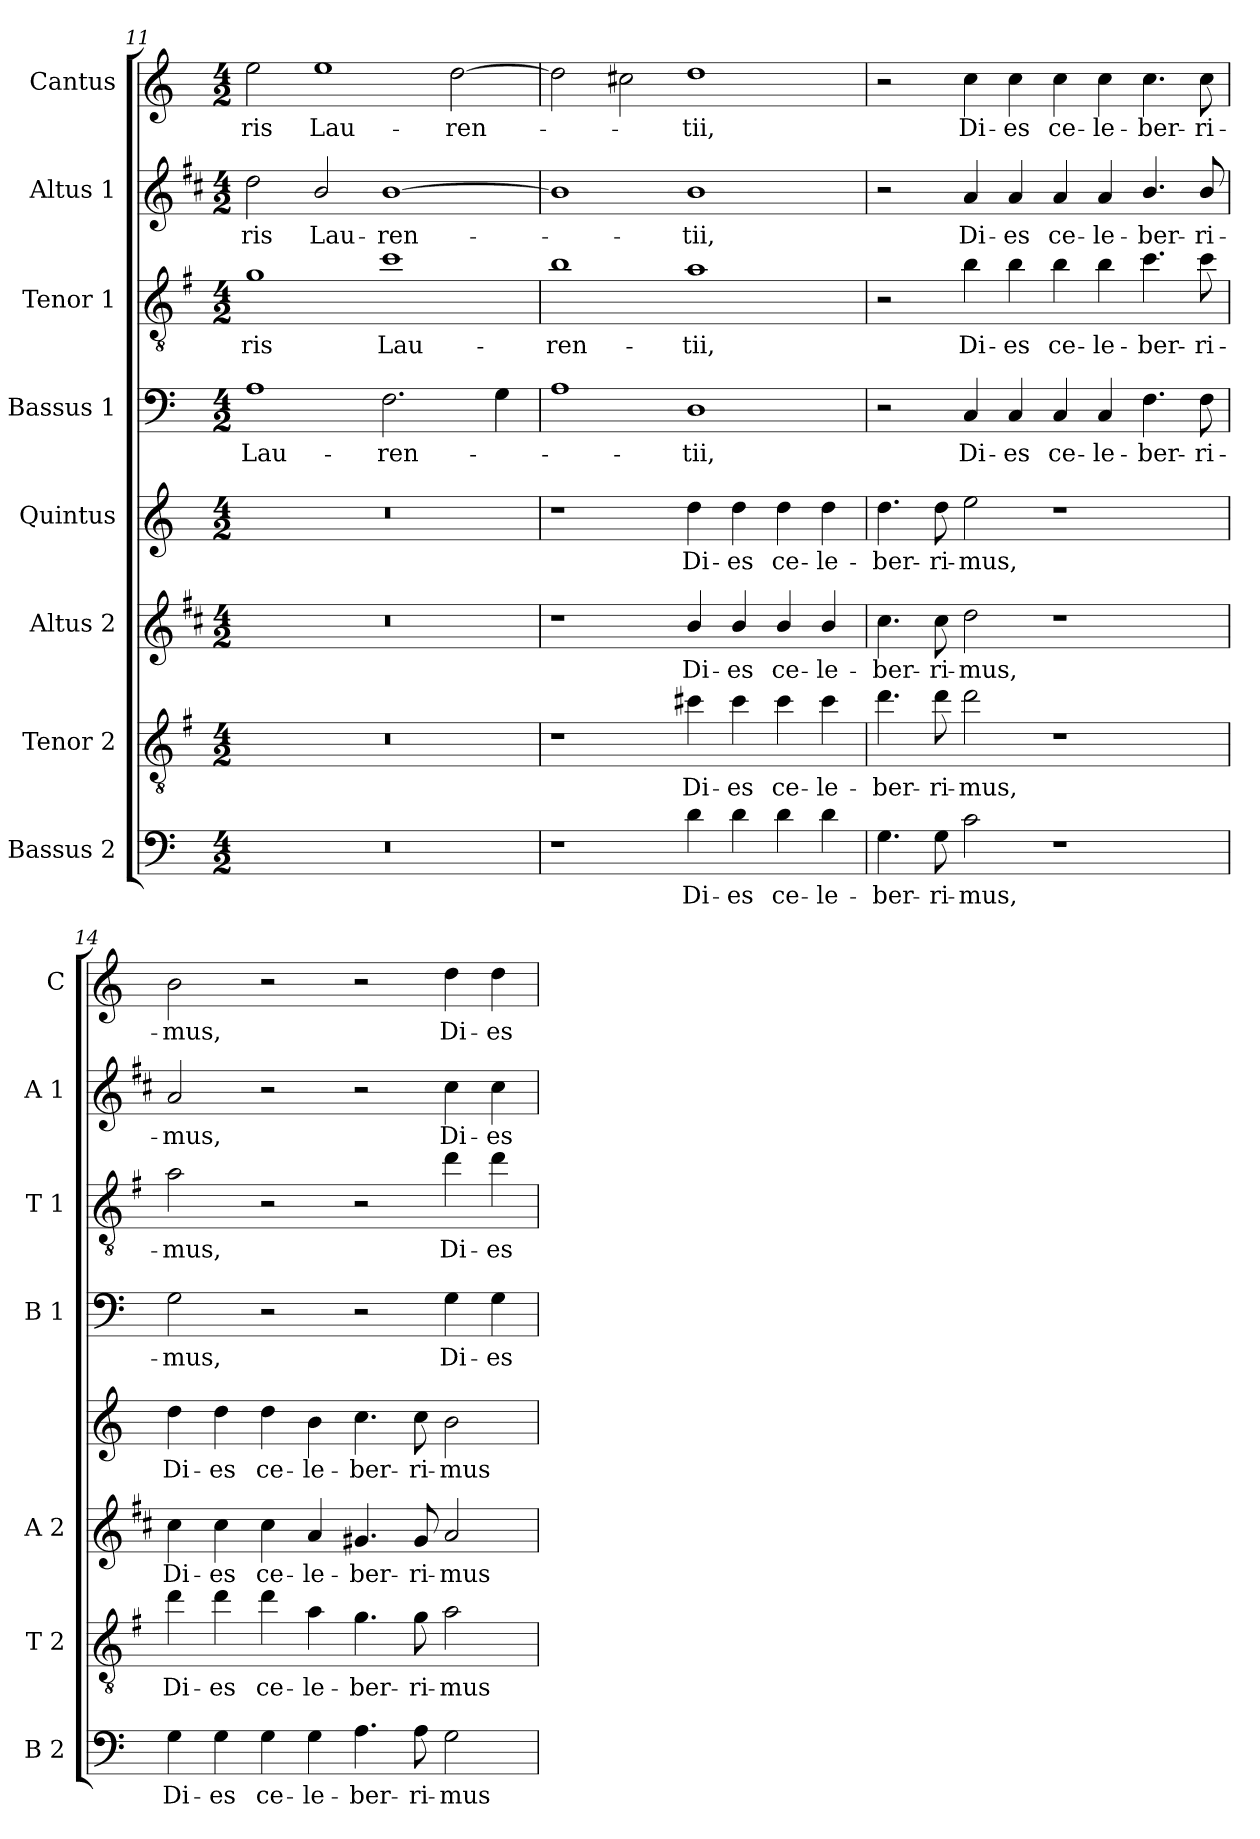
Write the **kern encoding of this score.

**kern	**text	**kern	**text	**kern	**text	**kern	**text	**kern	**text	**kern	**text	**kern	**text	**kern	**text
*part8	*part8	*part7	*part7	*part6	*part6	*part5	*part5	*part4	*part4	*part3	*part3	*part2	*part2	*part1	*part1
*staff8	*staff8	*staff7	*staff7	*staff6	*staff6	*staff5	*staff5	*staff4	*staff4	*staff3	*staff3	*staff2	*staff2	*staff1	*staff1
*I"Bassus 2	*	*I"Tenor 2	*	*I"Altus 2	*	*I"Quintus	*	*I"Bassus 1	*	*I"Tenor 1	*	*I"Altus 1	*	*I"Cantus	*
*I'B 2	*	*I'T 2	*	*I'A 2	*	*	*	*I'B 1	*	*I'T 1	*	*I'A 1	*	*I'C	*
*clefF4	*	*clefGv2	*	*clefG2	*	*clefG2	*	*clefF4	*	*clefGv2	*	*clefG2	*	*clefG2	*
*	*	*ITrd4c7	*	*ITrd1c2	*	*	*	*	*	*ITrd4c7	*	*ITrd1c2	*	*	*
*k[]	*	*k[]	*	*k[]	*	*k[]	*	*k[]	*	*k[]	*	*k[]	*	*k[]	*
*C:	*	*C:	*	*C:	*	*C:	*	*C:	*	*C:	*	*C:	*	*C:	*
*M4/2	*	*M4/2	*	*M4/2	*	*M4/2	*	*M4/2	*	*M4/2	*	*M4/2	*	*M4/2	*
=11	=11	=11	=11	=11	=11	=11	=11	=11	=11	=11	=11	=11	=11	=11	=11
!	!	!	!	!	!	!	!	!	!LO:LY:b	!	!LO:LY:b	!	!LO:LY:b	!	!LO:LY:b
0r	.	0r	.	0r	.	0r	.	1A	Lau-	1c	-ris	2cc\	-ris	2ee\	-ris
!	!	!	!	!	!	!	!	!	!	!	!	!	!LO:LY:b	!	!LO:LY:b
.	.	.	.	.	.	.	.	.	.	.	.	2a/	Lau-	1ee	Lau-
!	!	!	!	!	!	!	!	!	!LO:LY:b	!	!LO:LY:b	!	!LO:LY:b	!	!
.	.	.	.	.	.	.	.	2.F\	-ren-	1f	Lau-	[1a	-ren-	.	.
!	!	!	!	!	!	!	!	!	!	!	!	!	!	!	!LO:LY:b
.	.	.	.	.	.	.	.	.	.	.	.	.	.	[2dd\	-ren-
.	.	.	.	.	.	.	.	4G\	.	.	.	.	.	.	.
=12	=12	=12	=12	=12	=12	=12	=12	=12	=12	=12	=12	=12	=12	=12	=12
!	!	!	!	!	!	!	!	!	!	!	!LO:LY:b	!	!	!	!
1r	.	1r	.	1r	.	1r	.	1A	.	1e	-ren-	1a]	.	2dd\]	.
.	.	.	.	.	.	.	.	.	.	.	.	.	.	2cc#X\	.
!	!LO:LY:b	!	!LO:LY:b	!	!LO:LY:b	!	!LO:LY:b	!	!LO:LY:b	!	!LO:LY:b	!	!LO:LY:b	!	!LO:LY:b
4d\	Di-	4f#X\	Di-	4a/	Di-	4dd\	Di-	1D	-tii,	1d	-tii,	1a	-tii,	1dd	-tii,
!	!LO:LY:b	!	!LO:LY:b	!	!LO:LY:b	!	!LO:LY:b	!	!	!	!	!	!	!	!
4d\	-es	4f#\	-es	4a/	-es	4dd\	-es	.	.	.	.	.	.	.	.
!	!LO:LY:b	!	!LO:LY:b	!	!LO:LY:b	!	!LO:LY:b	!	!	!	!	!	!	!	!
4d\	ce-	4f#\	ce-	4a/	ce-	4dd\	ce-	.	.	.	.	.	.	.	.
!	!LO:LY:b	!	!LO:LY:b	!	!LO:LY:b	!	!LO:LY:b	!	!	!	!	!	!	!	!
4d\	-le-	4f#\	-le-	4a/	-le-	4dd\	-le-	.	.	.	.	.	.	.	.
=13	=13	=13	=13	=13	=13	=13	=13	=13	=13	=13	=13	=13	=13	=13	=13
!	!LO:LY:b	!	!LO:LY:b	!	!LO:LY:b	!	!LO:LY:b	!	!	!	!	!	!	!	!
4.G\	-ber-	4.g\	-ber-	4.b\	-ber-	4.dd\	-ber-	2r	.	2r	.	2r	.	2r	.
!	!LO:LY:b	!	!LO:LY:b	!	!LO:LY:b	!	!LO:LY:b	!	!	!	!	!	!	!	!
8G\	-ri-	8g\	-ri-	8b\	-ri-	8dd\	-ri-	.	.	.	.	.	.	.	.
!	!LO:LY:b	!	!LO:LY:b	!	!LO:LY:b	!	!LO:LY:b	!	!LO:LY:b	!	!LO:LY:b	!	!LO:LY:b	!	!LO:LY:b
2c\	-mus,	2g\	-mus,	2cc\	-mus,	2ee\	-mus,	4C/	Di-	4e\	Di-	4g/	Di-	4cc\	Di-
!	!	!	!	!	!	!	!	!	!LO:LY:b	!	!LO:LY:b	!	!LO:LY:b	!	!LO:LY:b
.	.	.	.	.	.	.	.	4C/	-es	4e\	-es	4g/	-es	4cc\	-es
!	!	!	!	!	!	!	!	!	!LO:LY:b	!	!LO:LY:b	!	!LO:LY:b	!	!LO:LY:b
1r	.	1r	.	1r	.	1r	.	4C/	ce-	4e\	ce-	4g/	ce-	4cc\	ce-
!	!	!	!	!	!	!	!	!	!LO:LY:b	!	!LO:LY:b	!	!LO:LY:b	!	!LO:LY:b
.	.	.	.	.	.	.	.	4C/	-le-	4e\	-le-	4g/	-le-	4cc\	-le-
!	!	!	!	!	!	!	!	!	!LO:LY:b	!	!LO:LY:b	!	!LO:LY:b	!	!LO:LY:b
.	.	.	.	.	.	.	.	4.F\	-ber-	4.f\	-ber-	4.a/	-ber-	4.cc\	-ber-
!	!	!	!	!	!	!	!	!	!LO:LY:b	!	!LO:LY:b	!	!LO:LY:b	!	!LO:LY:b
.	.	.	.	.	.	.	.	8F\	-ri-	8f\	-ri-	8a/	-ri-	8cc\	-ri-
!!LO:LB:g=z
=14	=14	=14	=14	=14	=14	=14	=14	=14	=14	=14	=14	=14	=14	=14	=14
!	!LO:LY:b	!	!LO:LY:b	!	!LO:LY:b	!	!LO:LY:b	!	!LO:LY:b	!	!LO:LY:b	!	!LO:LY:b	!	!LO:LY:b
4G\	Di-	4g\	Di-	4b\	Di-	4dd\	Di-	2G\	-mus,	2d\	-mus,	2g/	-mus,	2b\	-mus,
!	!LO:LY:b	!	!LO:LY:b	!	!LO:LY:b	!	!LO:LY:b	!	!	!	!	!	!	!	!
4G\	-es	4g\	-es	4b\	-es	4dd\	-es	.	.	.	.	.	.	.	.
!	!LO:LY:b	!	!LO:LY:b	!	!LO:LY:b	!	!LO:LY:b	!	!	!	!	!	!	!	!
4G\	ce-	4g\	ce-	4b\	ce-	4dd\	ce-	2r	.	2r	.	2r	.	2r	.
!	!LO:LY:b	!	!LO:LY:b	!	!LO:LY:b	!	!LO:LY:b	!	!	!	!	!	!	!	!
4G\	-le-	4d\	-le-	4g/	-le-	4b\	-le-	.	.	.	.	.	.	.	.
!	!LO:LY:b	!	!LO:LY:b	!	!LO:LY:b	!	!LO:LY:b	!	!	!	!	!	!	!	!
4.A\	-ber-	4.c\	-ber-	4.f#X/	-ber-	4.cc\	-ber-	2r	.	2r	.	2r	.	2r	.
!	!LO:LY:b	!	!LO:LY:b	!	!LO:LY:b	!	!LO:LY:b	!	!	!	!	!	!	!	!
8A\	-ri-	8c\	-ri-	8f#/	-ri-	8cc\	-ri-	.	.	.	.	.	.	.	.
!	!LO:LY:b	!	!LO:LY:b	!	!LO:LY:b	!	!LO:LY:b	!	!LO:LY:b	!	!LO:LY:b	!	!LO:LY:b	!	!LO:LY:b
2G\	-mus	2d\	-mus	2g/	-mus	2b\	-mus	4G\	Di-	4g\	Di-	4b\	Di-	4dd\	Di-
!	!	!	!	!	!	!	!	!	!LO:LY:b	!	!LO:LY:b	!	!LO:LY:b	!	!LO:LY:b
.	.	.	.	.	.	.	.	4G\	-es	4g\	-es	4b\	-es	4dd\	-es
=	=	=	=	=	=	=	=	=	=	=	=	=	=	=	=
*-	*-	*-	*-	*-	*-	*-	*-	*-	*-	*-	*-	*-	*-	*-	*-
